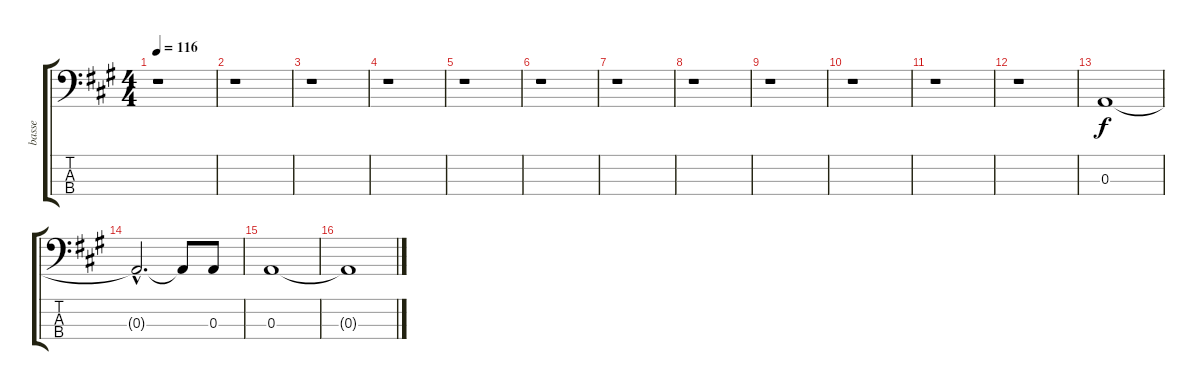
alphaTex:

\track ("basse" "basse") {instrument electricbassfinger}
\staff {score tabs}
\tuning (G2 D2 A1 E1) {hide}
\ts (4 4)
\tempo 116
\clef f4
\ks a
r.1{dy f instrument electricbassfinger} |
r.1 |
r.1 |
r.1 |
r.1 |
r.1 |
r.1 |
r.1 |
r.1 |
r.1 |
r.1 |
r.1 |
0.3.1 |
0.3{hac t}.2{d} 0.3{t}.8 0.3.8 |
0.3.1 |
0.3{t}.1
